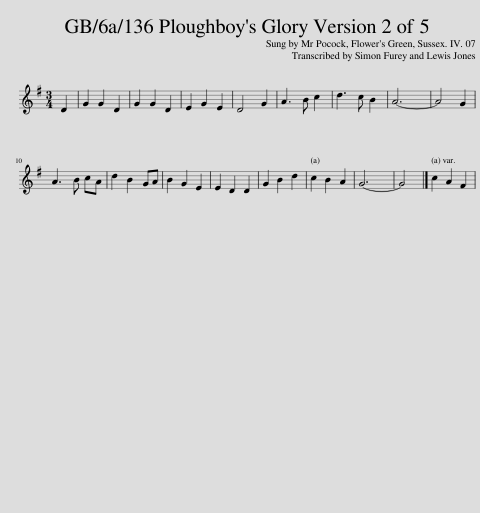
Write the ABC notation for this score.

X:1
L:1/8
M:3/4
I:linebreak $
K:G
V:1 treble
V:1
 D2 | G2 G2 D2 | G2 G2 D2 | E2 G2 E2 | D4 G2 | %5
 A3 B c2 | d3 c B2 | A6- | A4 G2 |$ A3 B cA | %10
 d2 B2 GA | B2 G2 E2 | E2 D2 D2 | G2 B2 d2 | c2 B2 A2 | %15
 G6- | G4 |] c2 A2 F2 | %18
